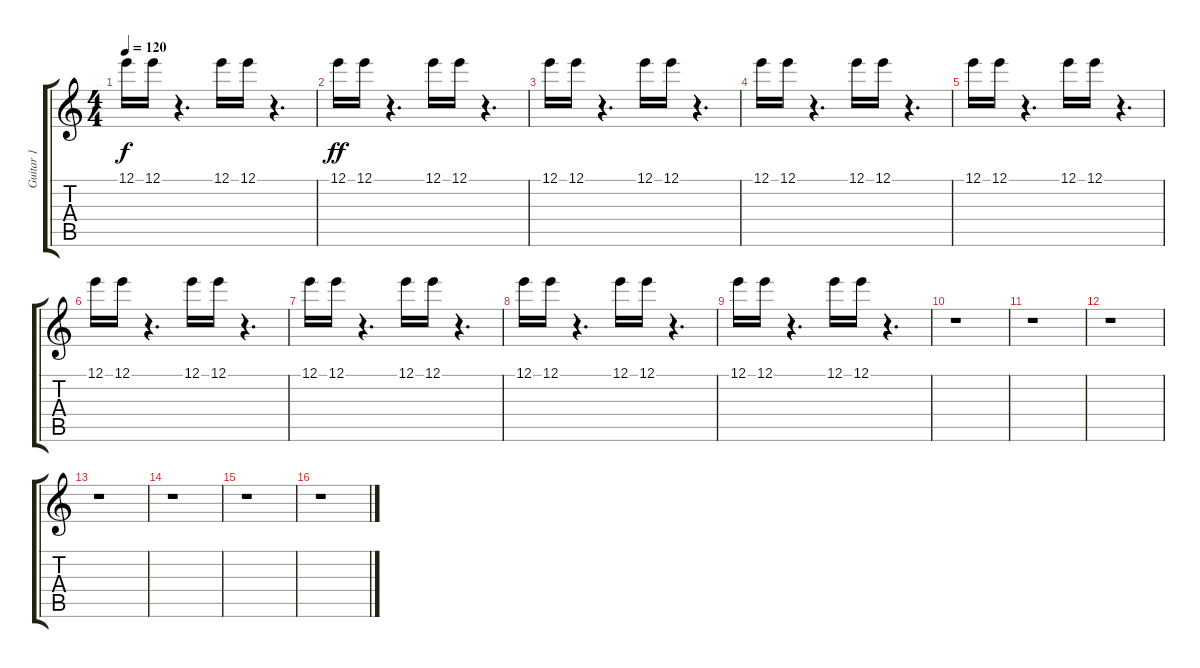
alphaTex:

\track ("Guitar 1" "Guitar 1") {instrument acousticguitarsteel}
\staff {score tabs}
\tuning (E4 B3 G3 D3 A2 E2) {hide}
\ts (4 4)
\tempo 120
\clef g2
\ks c
12.1.16{dy f} 12.1.16 r.4{d} 12.1.16 12.1.16 r.4{d} |
12.1.16{dy ff} 12.1.16 r.4{d} 12.1.16 12.1.16 r.4{d} |
12.1.16 12.1.16 r.4{d} 12.1.16 12.1.16 r.4{d} |
12.1.16 12.1.16 r.4{d} 12.1.16 12.1.16 r.4{d} |
12.1.16 12.1.16 r.4{d} 12.1.16 12.1.16 r.4{d} |
12.1.16 12.1.16 r.4{d} 12.1.16 12.1.16 r.4{d} |
12.1.16 12.1.16 r.4{d} 12.1.16 12.1.16 r.4{d} |
12.1.16 12.1.16 r.4{d} 12.1.16 12.1.16 r.4{d} |
12.1.16 12.1.16 r.4{d} 12.1.16 12.1.16 r.4{d} |
r.1 |
r.1 |
r.1 |
r.1 |
r.1 |
r.1 |
r.1
